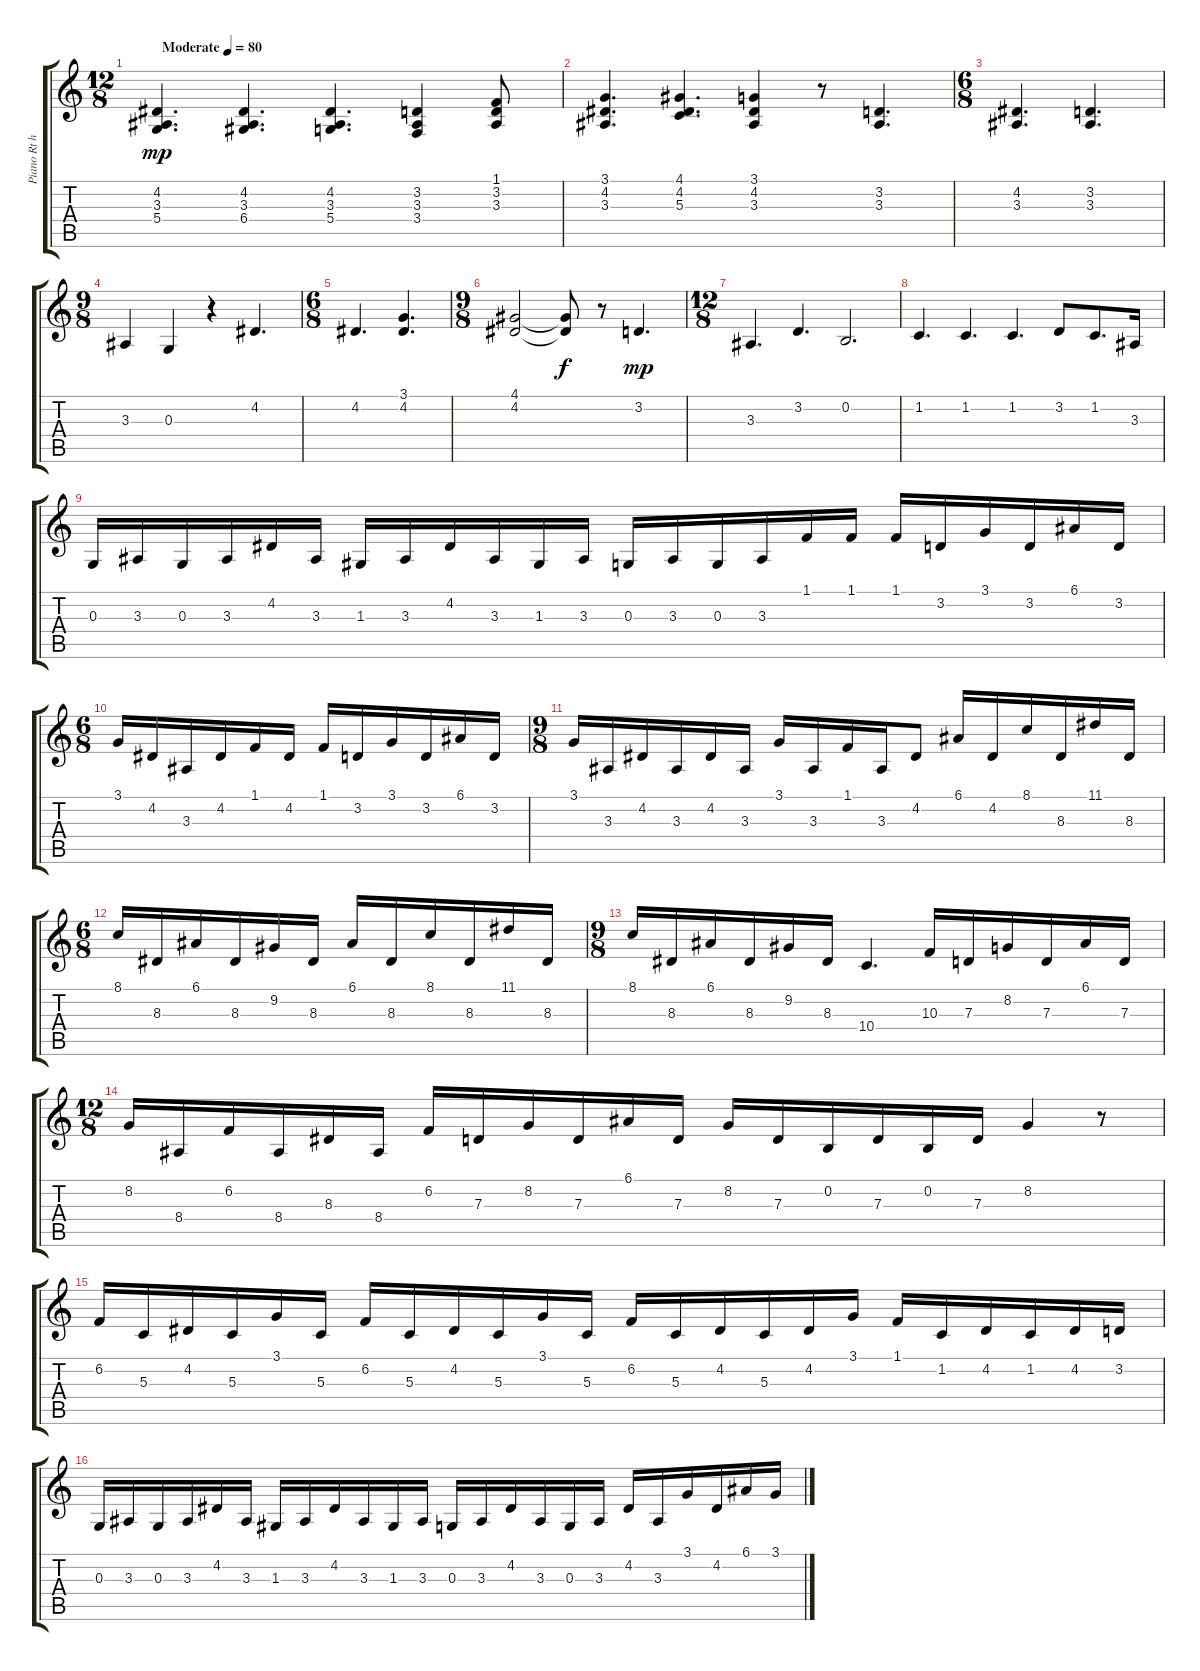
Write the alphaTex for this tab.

\track ("Piano Rt hand" "Piano Rt h") {instrument acousticgrandpiano}
\staff {score tabs}
\tuning (E4 B3 G3 D3 A2 E2) {hide}
\ts (12 8)
\tempo (80 "Moderate")
\clef g2
\ks c
(4.2 3.3 5.4).4{d dy mp instrument acousticgrandpiano} (4.2 3.3 6.4).4{d} (4.2 3.3 5.4).4{d} (3.2 3.3 3.4).4 (1.1 3.2 3.3).8 |
(3.1 4.2 3.3).4{d} (4.1 4.2 5.3).4{d} (3.1 4.2 3.3).4 r.8 (3.2 3.3).4{d} |
\ts (6 8)
(4.2 3.3).4{d} (3.2 3.3).4{d} |
\ts (9 8)
3.3.4 0.3.4 r.4 4.2.4{d} |
\ts (6 8)
4.2.4{d} (3.1 4.2).4{d} |
\ts (9 8)
(4.1 4.2).2 (4.1{t} 4.2{t}).8{dy f} r.8 3.2.4{d dy mp} |
\ts (12 8)
3.3.4{d} 3.2.4{d} 0.2.2{d} |
1.2.4{d} 1.2.4{d} 1.2.4{d} 3.2.8 1.2.8{d} 3.3.16 |
0.3.16 3.3.16 0.3.16 3.3.16 4.2.16 3.3.16 1.3.16 3.3.16 4.2.16 3.3.16 1.3.16 3.3.16 0.3.16 3.3.16 0.3.16 3.3.16 1.1.16 1.1.16 1.1.16 3.2.16 3.1.16 3.2.16 6.1.16 3.2.16 |
\ts (6 8)
3.1.16 4.2.16 3.3.16 4.2.16 1.1.16 4.2.16 1.1.16 3.2.16 3.1.16 3.2.16 6.1.16 3.2.16 |
\ts (9 8)
3.1.16 3.3.16 4.2.16 3.3.16 4.2.16 3.3.16 3.1.16 3.3.16 1.1.16 3.3.16 4.2.8 6.1.16 4.2.16 8.1.16 8.3.16 11.1.16 8.3.16 |
\ts (6 8)
8.1.16 8.3.16 6.1.16 8.3.16 9.2.16 8.3.16 6.1.16 8.3.16 8.1.16 8.3.16 11.1.16 8.3.16 |
\ts (9 8)
8.1.16 8.3.16 6.1.16 8.3.16 9.2.16 8.3.16 10.4.4{d} 10.3.16 7.3.16 8.2.16 7.3.16 6.1.16 7.3.16 |
\ts (12 8)
8.2.16 8.4.16 6.2.16 8.4.16 8.3.16 8.4.16 6.2.16 7.3.16 8.2.16 7.3.16 6.1.16 7.3.16 8.2.16 7.3.16 0.2.16 7.3.16 0.2.16 7.3.16 8.2.4 r.8 |
6.2.16 5.3.16 4.2.16 5.3.16 3.1.16 5.3.16 6.2.16 5.3.16 4.2.16 5.3.16 3.1.16 5.3.16 6.2.16 5.3.16 4.2.16 5.3.16 4.2.16 3.1.16 1.1.16 1.2.16 4.2.16 1.2.16 4.2.16 3.2.16 |
0.3.16 3.3.16 0.3.16 3.3.16 4.2.16 3.3.16 1.3.16 3.3.16 4.2.16 3.3.16 1.3.16 3.3.16 0.3.16 3.3.16 4.2.16 3.3.16 0.3.16 3.3.16 4.2.16 3.3.16 3.1.16 4.2.16 6.1.16 3.1.16
